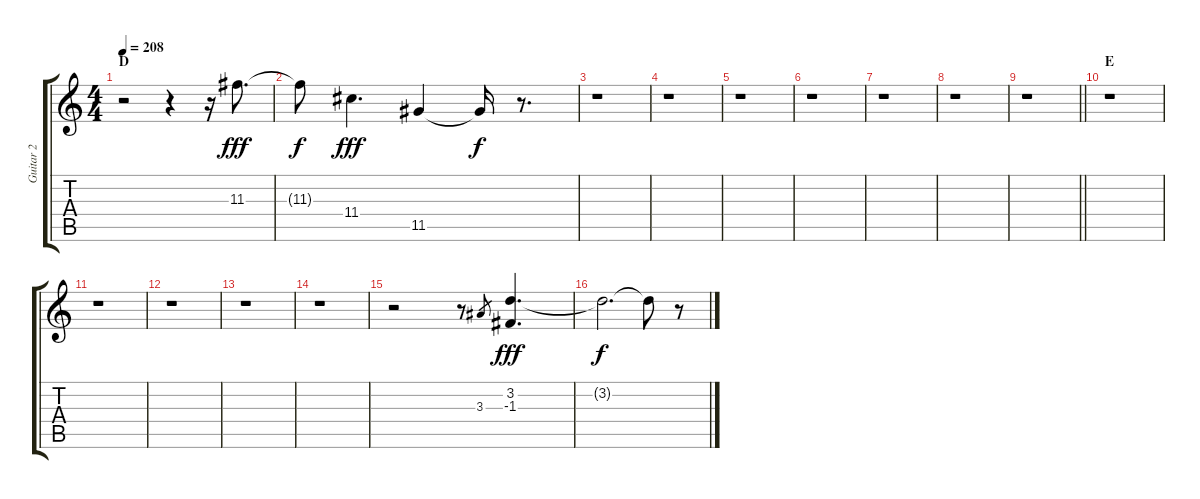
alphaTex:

\track ("Guitar 2" "Guitar 2") {instrument distortionguitar}
\staff {score tabs}
\tuning (E4 B3 G3 D3 A2 E2) {hide}
\ts (4 4)
\section ("" "D")
\tempo 208
\clef g2
\ks c
r.2{dy fff} r.4 r.16 11.3.8{d} |
11.3{t}.8{dy f} 11.4.4{d dy fff} 11.5.4 11.5{t}.16{dy f} r.8{d} |
r.1 |
r.1 |
r.1 |
r.1 |
r.1 |
r.1 |
\barLineRight lightlight
r.1 |
\section ("" "E")
r.1 |
r.1 |
r.1 |
r.1 |
r.1 |
r.2 r.8 3.3.8{gr} (3.2 -1.3).4{d dy fff} |
3.2{t}.2{d dy f} 3.2{t}.8 r.8
